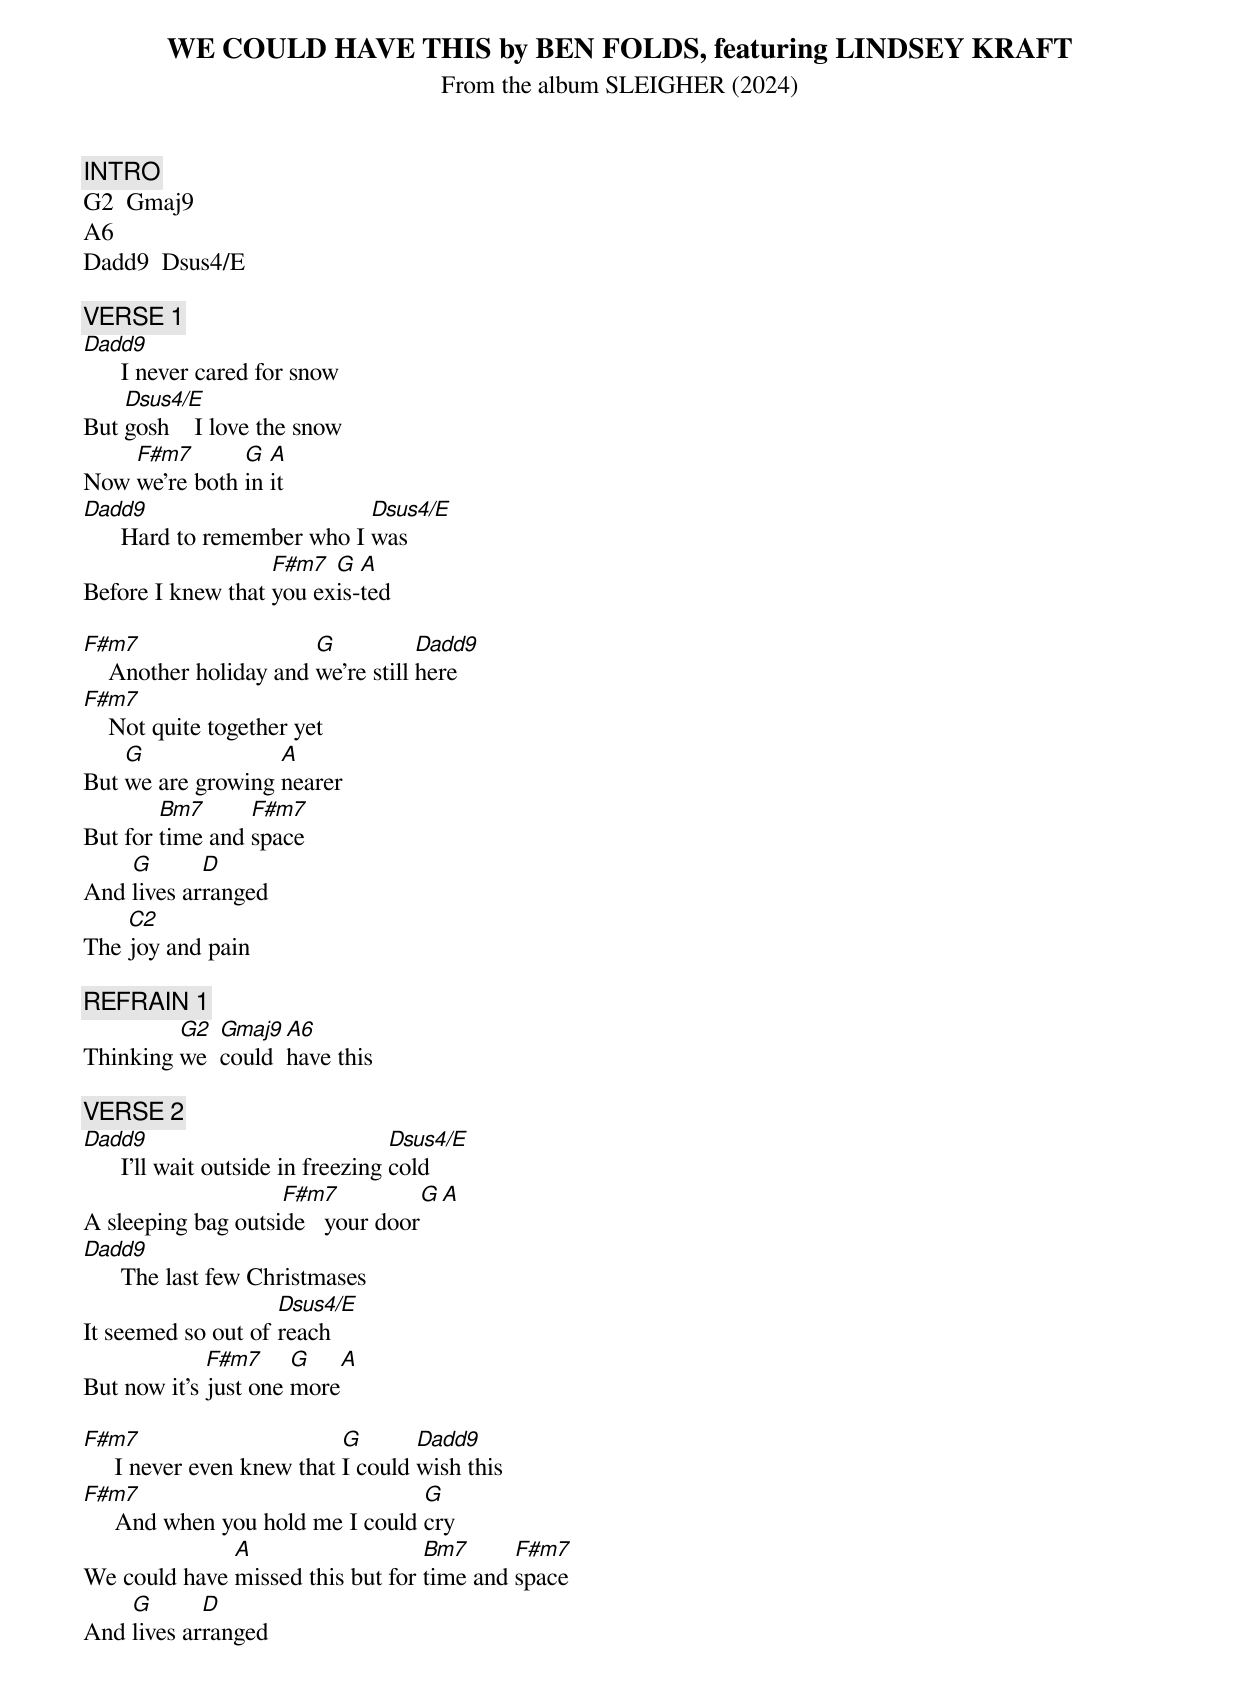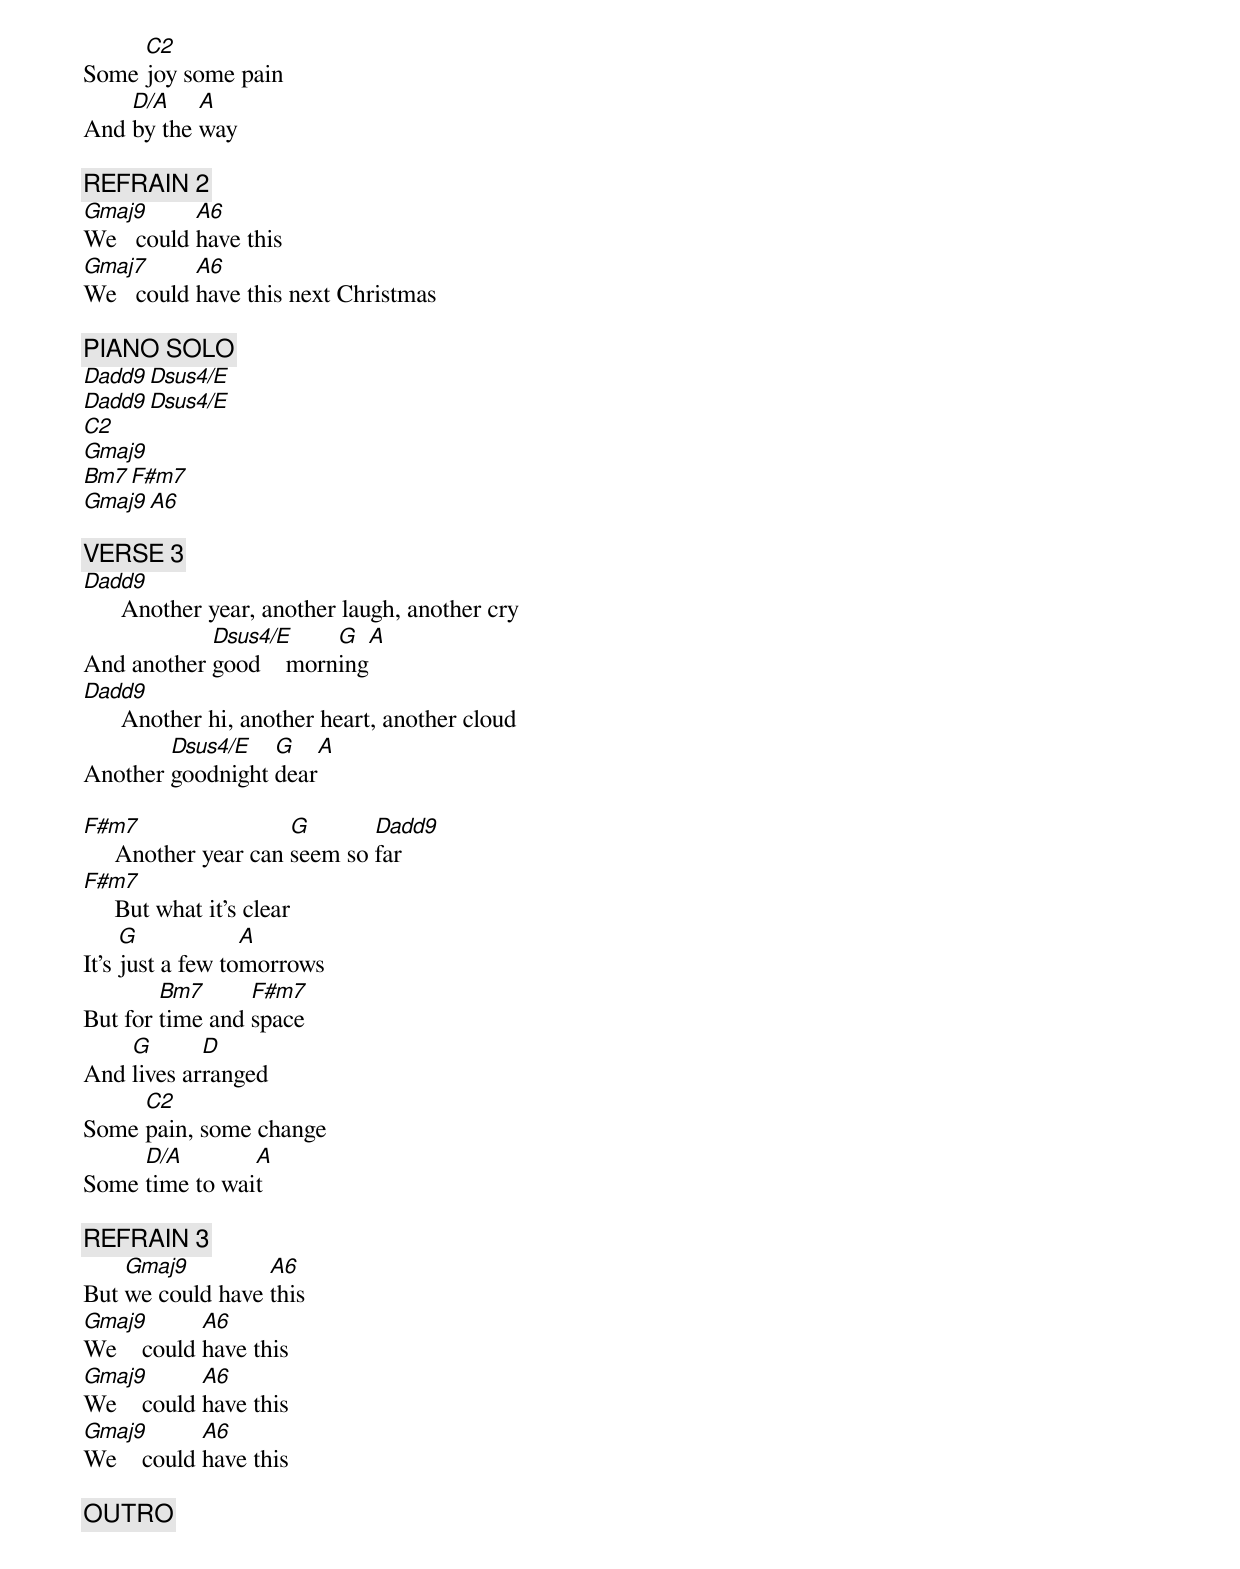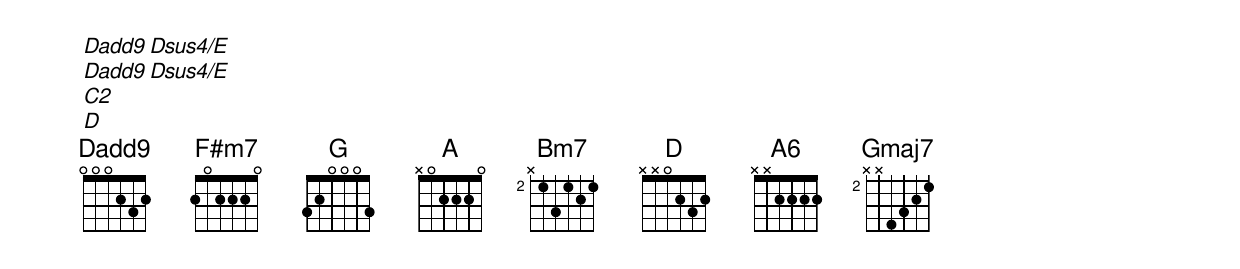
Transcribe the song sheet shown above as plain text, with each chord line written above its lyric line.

WE COULD HAVE THIS by BEN FOLDS, featuring LINDSEY KRAFT
From the album SLEIGHER (2024)

[INTRO]
G2  Gmaj9
A6
Dadd9  Dsus4/E

[VERSE 1]
Dadd9
      I never cared for snow
    Dsus4/E
But gosh    I love the snow
    F#m7       G  A
Now we're both in it
Dadd9                        Dsus4/E
      Hard to remember who I was
                   F#m7  G  A
Before I knew that you exis-ted

F#m7                    G           Dadd9
    Another holiday and we're still here
F#m7
    Not quite together yet
    G              A
But we are growing nearer
        Bm7      F#m7
But for time and space
    G       D
And lives arranged
    C2
The joy and pain

[REFRAIN 1]
         G2  Gmaj9  A6
Thinking we  could  have this

[VERSE 2]
Dadd9                               Dsus4/E
      I'll wait outside in freezing cold
                    F#m7           G  A
A sleeping bag outside   your door
Dadd9
      The last few Christmases
                    Dsus4/E
It seemed so out of reach
             F#m7     G    A
But now it's just one more

F#m7                        G       Dadd9
     I never even knew that I could wish this
F#m7                              G
     And when you hold me I could cry
              A                   Bm7      F#m7
We could have missed this but for time and space
    G       D
And lives arranged
     C2
Some joy some pain
    D/A    A
And by the way

[REFRAIN 2]
Gmaj9      A6
We   could have this
Gmaj7      A6
We   could have this next Christmas

[PIANO SOLO]
Dadd9  Dsus4/E
Dadd9  Dsus4/E
C2
Gmaj9
Bm7    F#m7
Gmaj9  A6

[VERSE 3]
Dadd9
      Another year, another laugh, another cry
            Dsus4/E     G  A
And another good    morning
Dadd9
      Another hi, another heart, another cloud
        Dsus4/E   G    A
Another goodnight dear

F#m7                  G       Dadd9
     Another year can seem so far
F#m7
     But what it's clear
     G            A
It's just a few tomorrows
        Bm7      F#m7
But for time and space
    G       D
And lives arranged
     C2
Some pain, some change
     D/A        A
Some time to wait

[REFRAIN 3]
    Gmaj9         A6
But we could have this
Gmaj9       A6
We    could have this
Gmaj9       A6
We    could have this
Gmaj9       A6
We    could have this

[OUTRO]
Dadd9  Dsus4/E
Dadd9  Dsus4/E
C2
D
